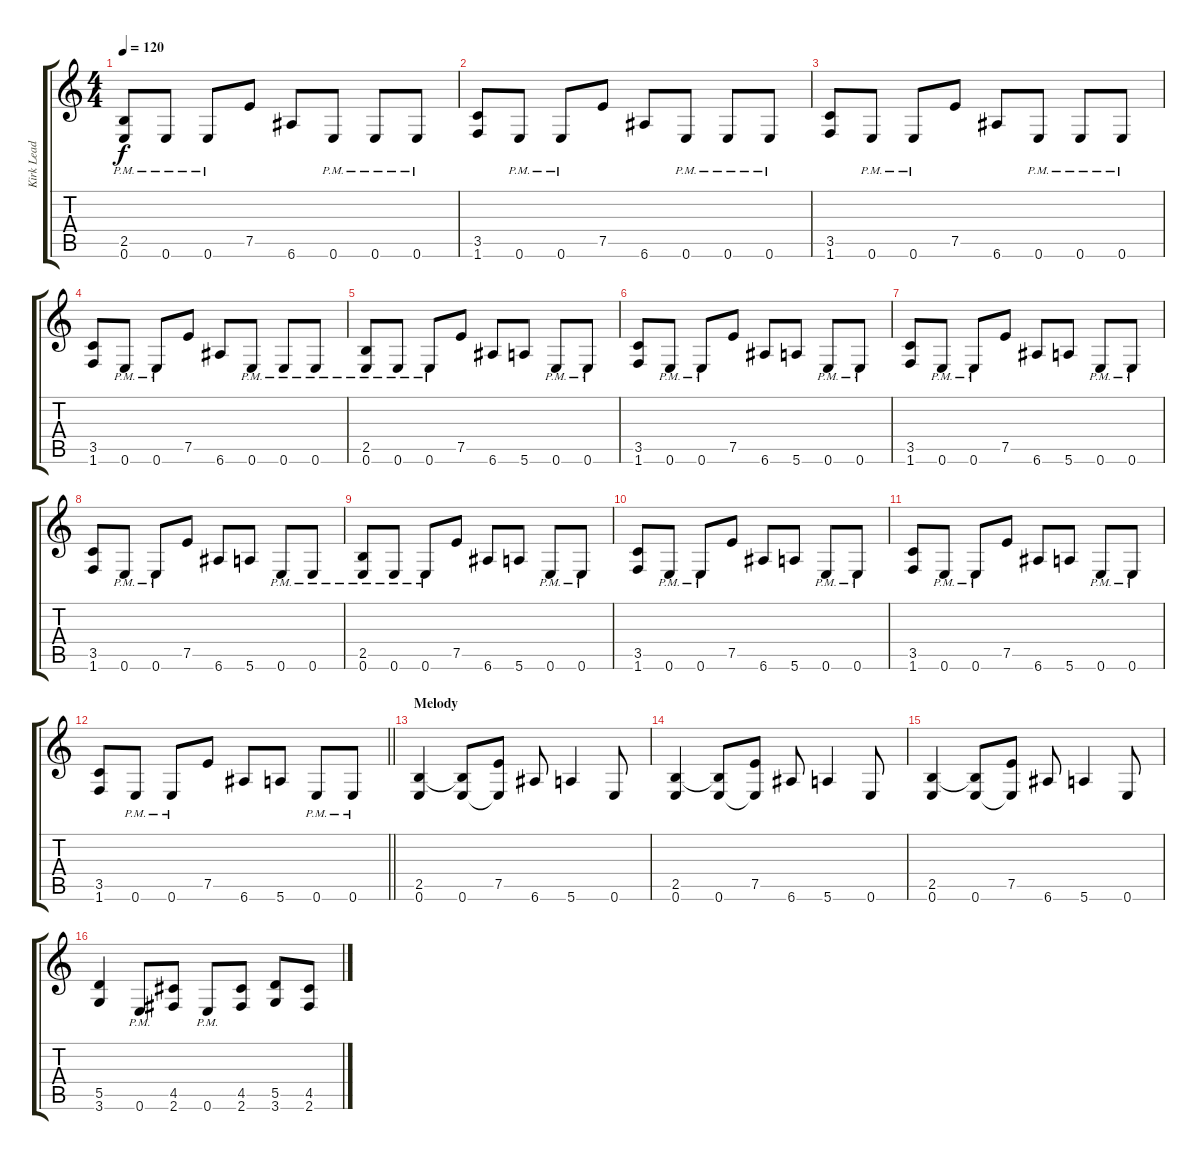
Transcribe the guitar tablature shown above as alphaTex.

\track ("Kirk Lead 2" "Kirk Lead ") {instrument distortionguitar}
\staff {score tabs}
\tuning (E4 B3 G3 D3 A2 E2) {hide}
\ts (4 4)
\tempo 120
\clef g2
\ks c
(2.5 0.6{pm}).8{dy f} 0.6{pm}.8 0.6{pm}.8 7.5.8 6.6.8 0.6{pm}.8 0.6{pm}.8 0.6{pm}.8 |
(3.5 1.6).8 0.6{pm}.8 0.6{pm}.8 7.5.8 6.6.8 0.6{pm}.8 0.6{pm}.8 0.6{pm}.8 |
(3.5 1.6).8 0.6{pm}.8 0.6{pm}.8 7.5.8 6.6.8 0.6{pm}.8 0.6{pm}.8 0.6{pm}.8 |
(3.5 1.6).8 0.6{pm}.8 0.6{pm}.8 7.5.8 6.6.8 0.6{pm}.8 0.6{pm}.8 0.6{pm}.8 |
(2.5{pm} 0.6).8 0.6{pm}.8 0.6{pm}.8 7.5.8 6.6.8 5.6.8 0.6{pm}.8 0.6{pm}.8 |
(3.5 1.6).8 0.6{pm}.8 0.6{pm}.8 7.5.8 6.6.8 5.6.8 0.6{pm}.8 0.6{pm}.8 |
(3.5 1.6).8 0.6{pm}.8 0.6{pm}.8 7.5.8 6.6.8 5.6.8 0.6{pm}.8 0.6{pm}.8 |
(3.5 1.6).8 0.6{pm}.8 0.6{pm}.8 7.5.8 6.6.8 5.6.8 0.6{pm}.8 0.6{pm}.8 |
(2.5{pm} 0.6).8 0.6{pm}.8 0.6{pm}.8 7.5.8 6.6.8 5.6.8 0.6{pm}.8 0.6{pm}.8 |
(3.5 1.6).8 0.6{pm}.8 0.6{pm}.8 7.5.8 6.6.8 5.6.8 0.6{pm}.8 0.6{pm}.8 |
(3.5 1.6).8 0.6{pm}.8 0.6{pm}.8 7.5.8 6.6.8 5.6.8 0.6{pm}.8 0.6{pm}.8 |
\barLineRight lightlight
(3.5 1.6).8 0.6{pm}.8 0.6{pm}.8 7.5.8 6.6.8 5.6.8 0.6{pm}.8 0.6{pm}.8 |
\section ("" "Melody")
(2.5 0.6).4 (2.5{t} 0.6).8 (7.5 0.6{t}).8 6.6.8 5.6.4 0.6.8 |
(2.5 0.6).4 (2.5{t} 0.6).8 (7.5 0.6{t}).8 6.6.8 5.6.4 0.6.8 |
(2.5 0.6).4 (2.5{t} 0.6).8 (7.5 0.6{t}).8 6.6.8 5.6.4 0.6.8 |
(5.5 3.6).4 0.6{pm}.8 (4.5 2.6).8 0.6{pm}.8 (4.5 2.6).8 (5.5 3.6).8 (4.5 2.6).8
